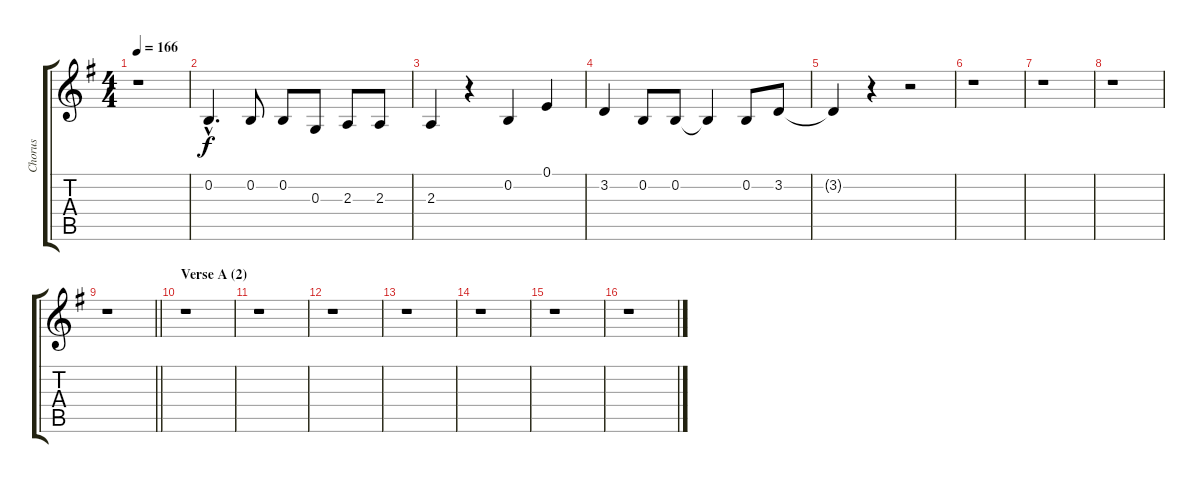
\track ("Chorus" "Chorus") {instrument sopranosax}
\staff {score tabs}
\tuning (E4 B3 G3 D3 A2 E2) {hide}
\ts (4 4)
\tempo 166
\clef g2
\ks g
r.1{dy f} |
0.2{hac}.4{d} 0.2.8 0.2.8 0.3.8 2.3.8 2.3.8 |
2.3.4 r.4 0.2.4 0.1.4 |
3.2.4 0.2.8 0.2.8 0.2{t}.4 0.2.8 3.2.8 |
3.2{t}.4 r.4 r.2 |
r.1 |
r.1 |
r.1 |
\barLineRight lightlight
r.1 |
\section ("" "Verse A (2)")
r.1 |
r.1 |
r.1 |
r.1 |
r.1 |
r.1 |
r.1
